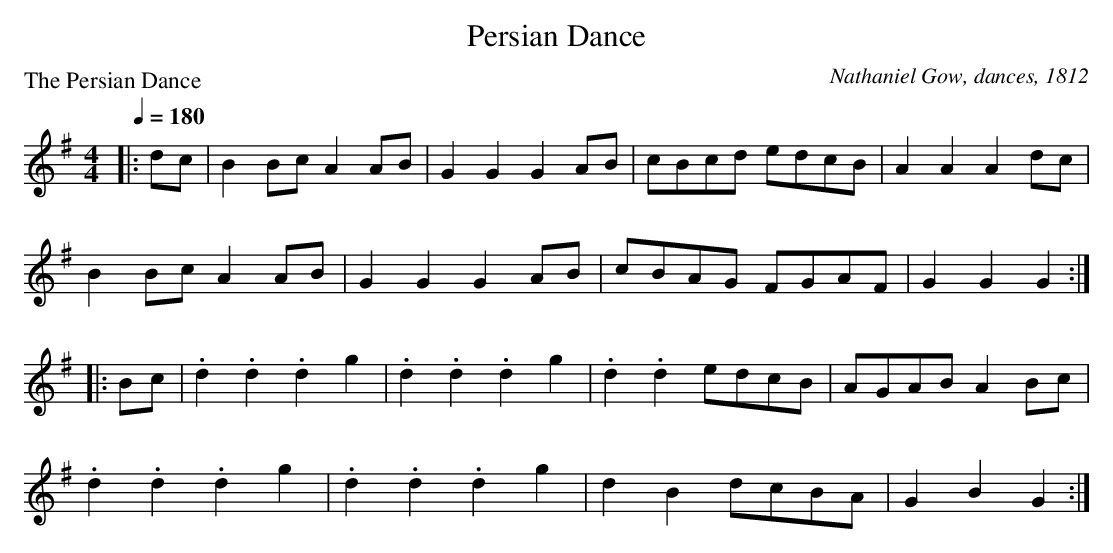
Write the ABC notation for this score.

X:1
P: The Persian Dance
T: Persian Dance
O: Nathaniel Gow, dances, 1812
M: 4/4
L: 1/8
Q:1/4=180
K: G Major
|: dc |\
B2 Bc A2 AB | G2 G2 G2 AB | cBcd edcB | A2 A2 A2 dc |
B2 Bc A2 AB | G2 G2 G2 AB | cBAG FGAF | G2 G2 G2 :|
|: Bc |\
.d2 .d2 .d2 g2 | .d2 .d2 .d2 g2 | .d2 .d2 edcB | AGAB A2 Bc |
.d2 .d2 .d2 g2 | .d2 .d2 .d2 g2 | d2 B2 dcBA | G2 B2 G2 :|
